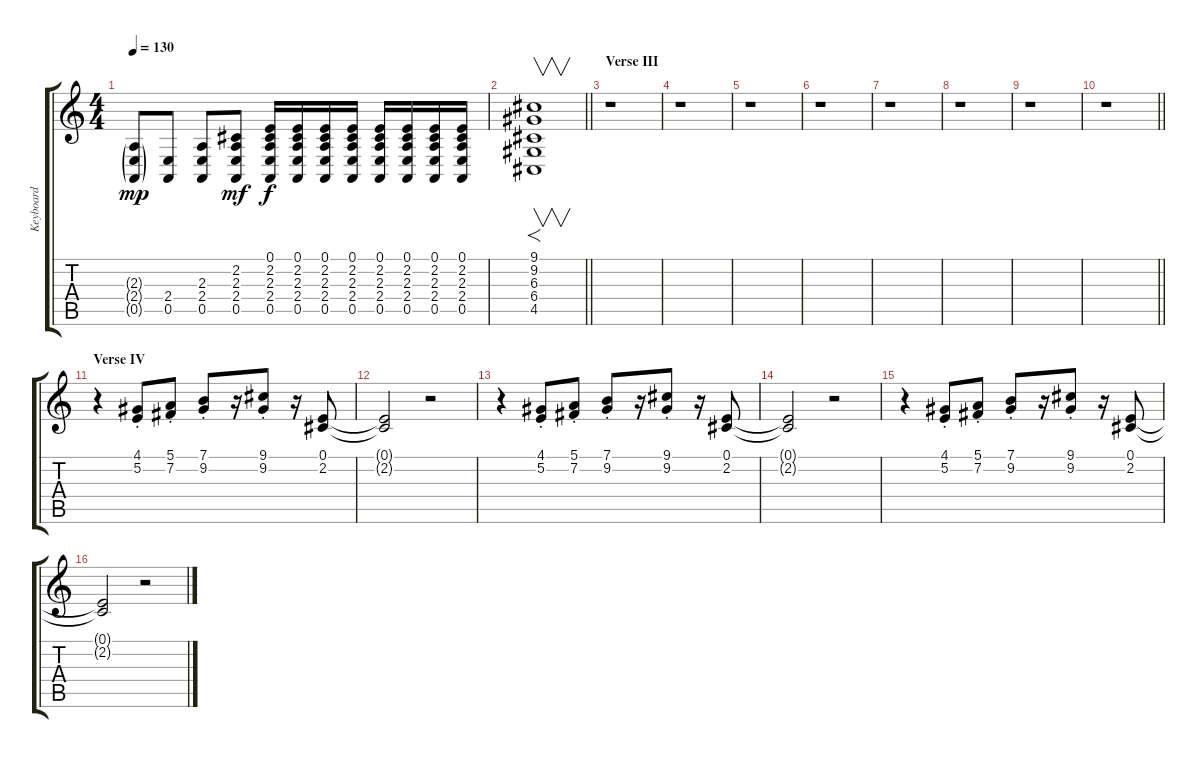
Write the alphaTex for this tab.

\track ("Keyboard" "Keyboard") {instrument acousticgrandpiano}
\staff {score tabs}
\tuning (E4 B3 G3 D3 A2 E2) {hide}
\ts (4 4)
\tempo 130
\clef g2
\ks c
(2.3{g} 2.4{g} 0.5{g}).8{dy mp} (2.4 0.5).8 (2.3 2.4 0.5).8 (2.2 2.3 2.4 0.5).8{dy mf} (0.1 2.2 2.3 2.4 0.5).16{dy f} (0.1 2.2 2.3 2.4 0.5).16 (0.1 2.2 2.3 2.4 0.5).16 (0.1 2.2 2.3 2.4 0.5).16 (0.1 2.2 2.3 2.4 0.5).16 (0.1 2.2 2.3 2.4 0.5).16 (0.1 2.2 2.3 2.4 0.5).16 (0.1 2.2 2.3 2.4 0.5).16 |
\barLineRight lightlight
(9.1 9.2 6.3 6.4 4.5).1{f v} |
\section ("" "Verse III")
r.1 |
r.1 |
r.1 |
r.1 |
r.1 |
r.1 |
r.1 |
\barLineRight lightlight
r.1 |
\section ("" "Verse IV")
r.4{instrument acousticgrandpiano} (4.1{st} 5.2{st}).8 (5.1{st} 7.2{st}).8 (7.1{st} 9.2{st}).8 r.16 (9.1{st} 9.2{st}).8 r.16 (0.1 2.2).8 |
(0.1{t} 2.2{t}).2 r.2 |
r.4 (4.1{st} 5.2{st}).8 (5.1{st} 7.2{st}).8 (7.1{st} 9.2{st}).8 r.16 (9.1{st} 9.2{st}).8 r.16 (0.1 2.2).8 |
(0.1{t} 2.2{t}).2 r.2 |
r.4 (4.1{st} 5.2{st}).8 (5.1{st} 7.2{st}).8 (7.1{st} 9.2{st}).8 r.16 (9.1{st} 9.2{st}).8 r.16 (0.1 2.2).8 |
(0.1{t} 2.2{t}).2 r.2
